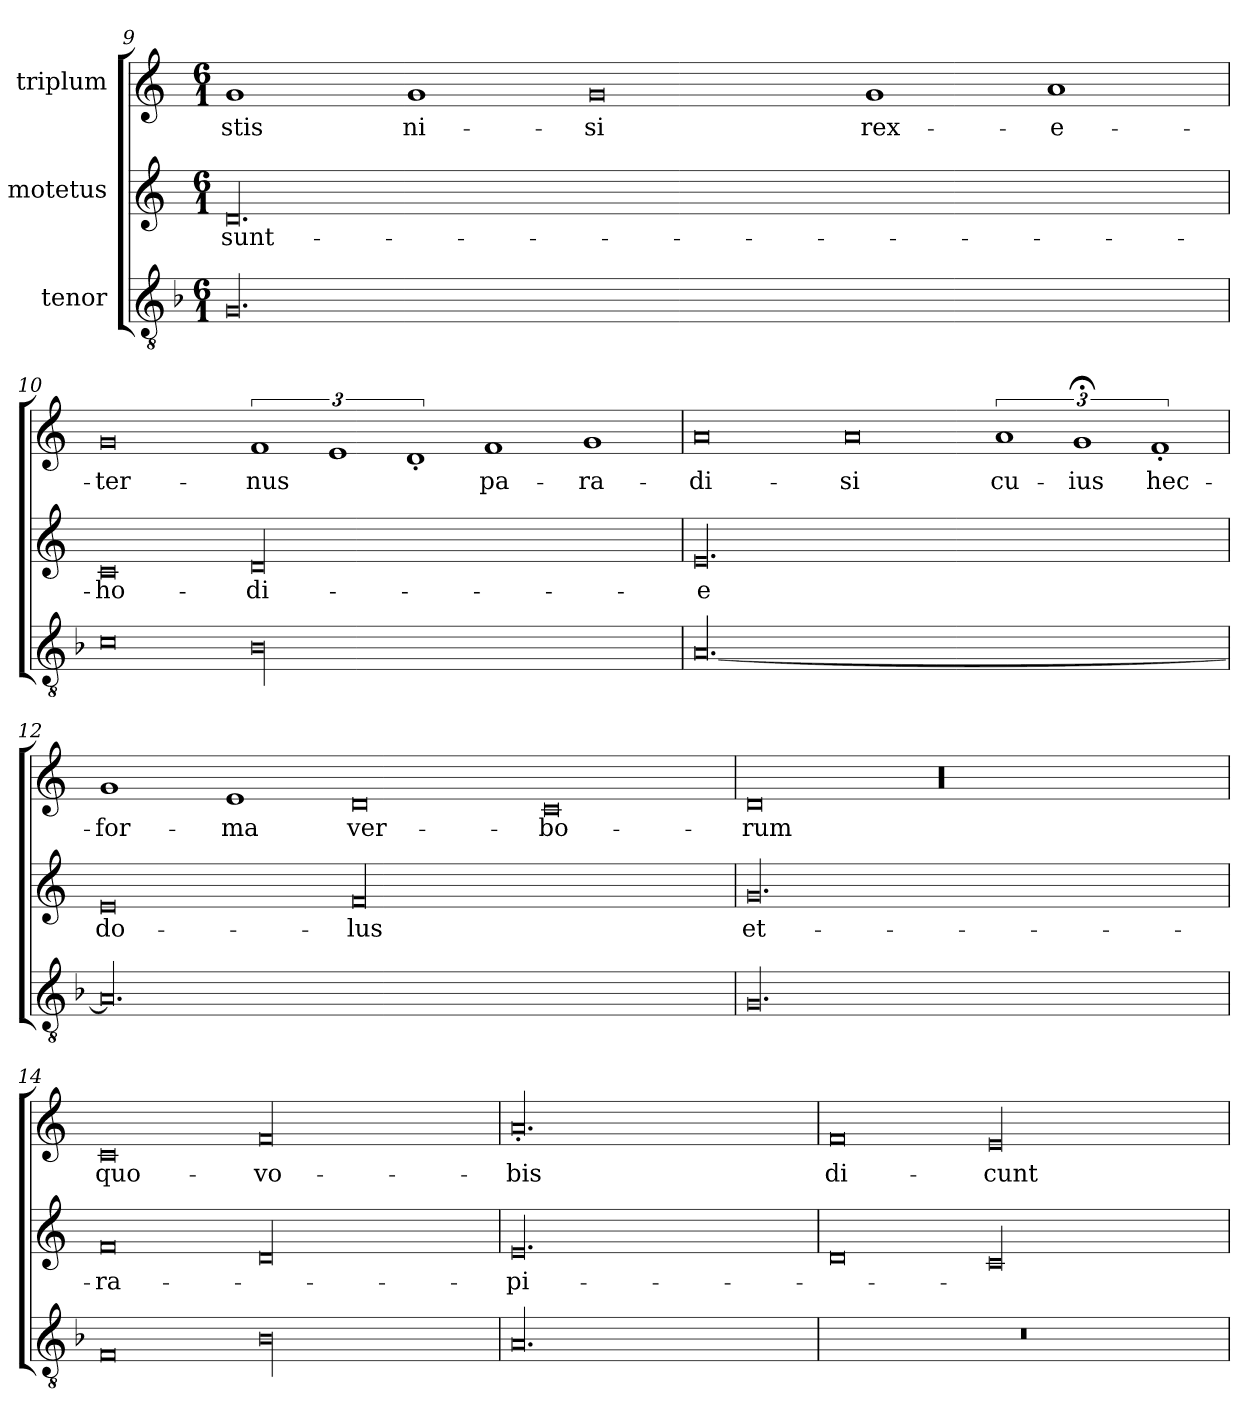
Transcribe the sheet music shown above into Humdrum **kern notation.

**kern	**kern	**text	**kern	**text
*part3	*part2	*part2	*part1	*part1
*staff3	*staff2	*staff2	*staff1	*staff1
*I"tenor	*I"motetus	*	*I"triplum	*
!!LO:LB:g=z
*clefGv2	*clefG2	*	*clefG2	*
*k[b-]	*k[]	*	*k[]	*
*F:	*C:	*	*C:	*
*M6/1	*M6/1	*	*M6/1	*
=9	=9	=9	=9	=9
00.G/	00.d/	sunt-	1g/	-stis
.	.	.	1g/	ni-
.	.	.	0g/	-si
.	.	.	1g/	rex-
.	.	.	1a/	e-
=10	=10	=10	=10	=10
0c\	0c/	ho-	0g/	-ter-
00B-\	00d/	-di-	3%2f/	-nus
.	.	.	3%2e/	.
.	.	.	3%2d'/	.
.	.	.	1f/	pa-
.	.	.	1g/	-ra-
=11	=11	=11	=11	=11
[00.A/	00.e/	-e	0a/	-di-
.	.	.	0a/	-si
.	.	.	3%2a/	cu-
.	.	.	3%2g;</	-ius
.	.	.	3%2f'/	hec-
=12	=12	=12	=12	=12
00.A/]	0e/	do-	1g/	for-
.	.	.	1e/	-ma
.	00fi/	-lus	0d/	ver-
.	.	.	0ci/	-bo-
!!LO:PB:g=z
=13	=13	=13	=13	=13
00.G/	00.g/	et-	0d/	-rum
.	.	.	00r	.
=14	=14	=14	=14	=14
0F/	0f/	ra-	0c/	quo-
00B-\	00d/	.	00f/	vo-
=15	=15	=15	=15	=15
00.A/	00.e/	-pi-	00.a'/	-bis
=16	=16	=16	=16	=16
00.r	0d/	.	0f/	di-
.	00c/	.	00e/	-cunt
=	=	=	=	=
*-	*-	*-	*-	*-
